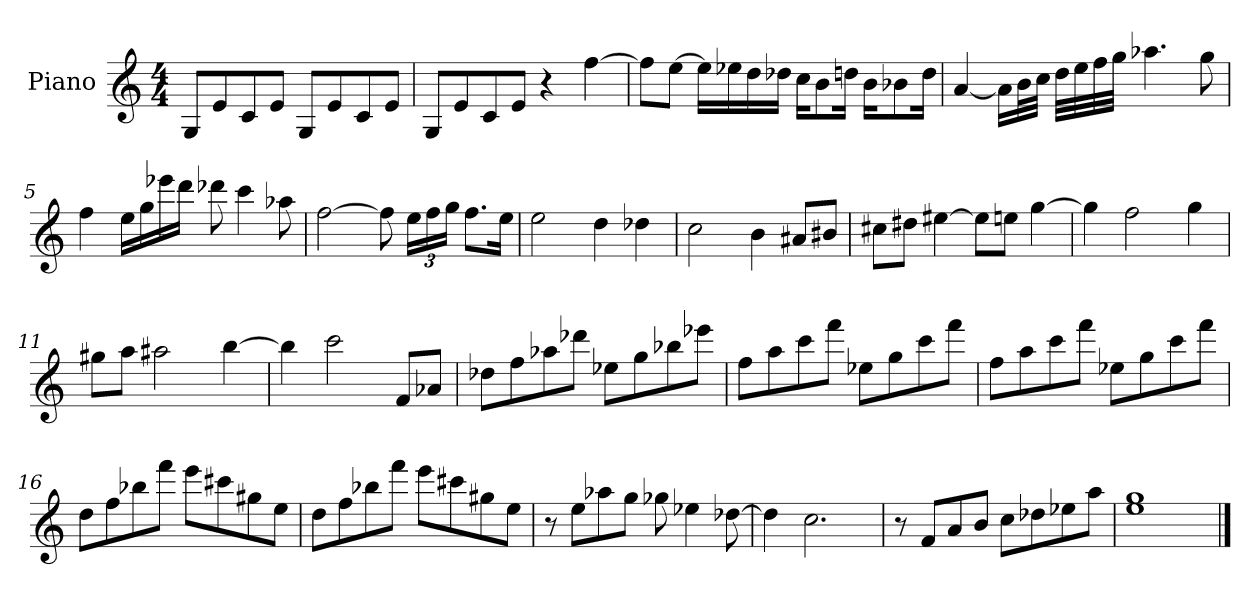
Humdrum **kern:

**kern
*part1
*staff1
*I"Piano
*I'Pno
*clefG2
*k[]
*M4/4
=1
8G/L
8e/
8c/
8e/J
8G/L
8e/
8c/
8e/J
=2
8G/L
8e/
8c/
8e/J
4r
[4ff\
=3
8ff\L]
[8ee\J
16ee\LL]
16ee-X\
16dd\
16dd-X\JJ
16cc\KL
8b\
16ddn\Jk
16b\KL
8b-X\
16dd\Jk
=4
[4a/
16a\LL]
32b\L
32cc\JJJ
32dd\LLL
32ee\
32ff\
32gg\JJJ
4.aa-X\
8gg\
=5
4ff\
16ee\LL
16gg\
16eee-X\
16ddd\JJ
8ddd-X\
4ccc\
8aa-X\
=6
[2ff\
8ff\]
24ee\LL
24ff\
24gg\JJ
8.ff\L
16ee\Jk
=7
2ee\
4dd\
4dd-X\
=8
2cc\
4b\
8a#X/L
8b#X/J
=9
8cc#X\L
8dd#X\J
[4ee#X\
8ee#\L]
8een\J
[4gg\
=10
4gg\]
2ff\
4gg\
=11
8gg#X\L
8aa\J
2aa#X\
[4bb\
=12
4bb\]
2ccc\
8f/L
8a-X/J
=13
8dd-X\L
8ff\
8aa-X\
8ddd-X\J
8ee-X\L
8gg\
8bb-X\
8eee-X\J
=14
8ff\L
8aa\
8ccc\
8fff\J
8ee-X\L
8gg\
8ccc\
8fff\J
=15
8ff\L
8aa\
8ccc\
8fff\J
8ee-X\L
8gg\
8ccc\
8fff\J
=16
8dd\L
8ff\
8bb-X\
8fff\J
8eee\L
8ccc#X\
8gg#X\
8ee\J
=17
8dd\L
8ff\
8bb-X\
8fff\J
8eee\L
8ccc#X\
8gg#X\
8ee\J
=18
8r
8ee\L
8aa-X\
8gg\J
8gg-X\
4ee-X\
[8dd-X\
=19
4dd-\]
2.cc\
=20
8r
8f/L
8a/
8b/J
8cc\L
8dd-X\
8ee-X\
8aa\J
=21
1ee 1gg
==
*-
